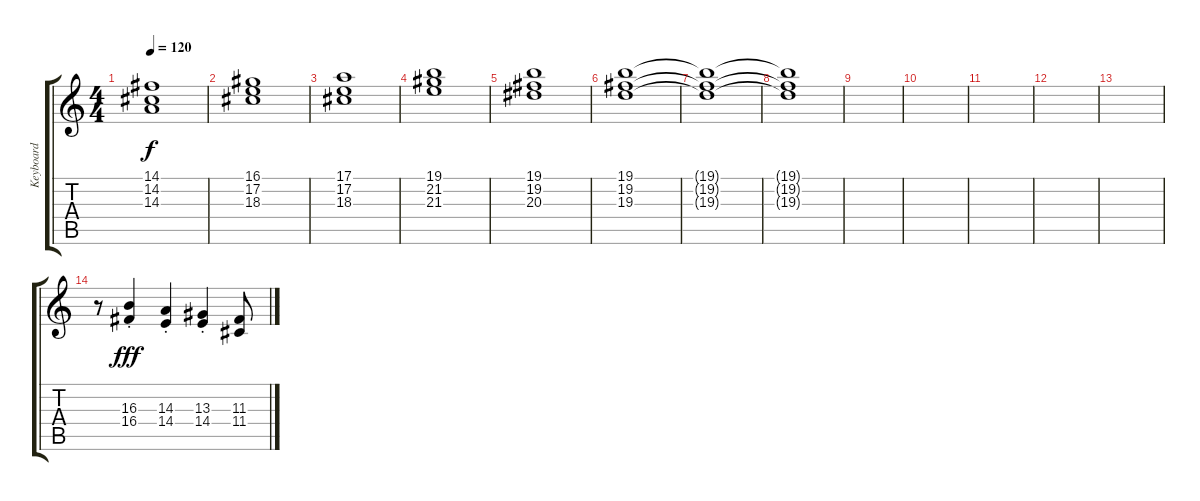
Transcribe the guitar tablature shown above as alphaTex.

\track ("Keyboard" "Keyboard") {instrument fx1rain}
\staff {score tabs}
\tuning (E4 B3 G3 D3 A2 E2) {hide}
\ts (4 4)
\tempo 120
\clef g2
\ks c
(14.1 14.2 14.3).1{dy f} |
(16.1 17.2 18.3).1 |
(17.1 17.2 18.3).1 |
(19.1 21.2 21.3).1 |
(19.1 19.2 20.3).1 |
(19.1 19.2 19.3).1 |
(19.1{t} 19.2{t} 19.3{t}).1 |
(19.1{t} 19.2{t} 19.3{t}).1 |
|
|
|
|
|
r.8{balance 8 instrument lead5charang} (16.3{st} 16.4{st}).4{dy fff} (14.3{st} 14.4{st}).4 (13.3{st} 14.4{st}).4 (11.3 11.4).8
